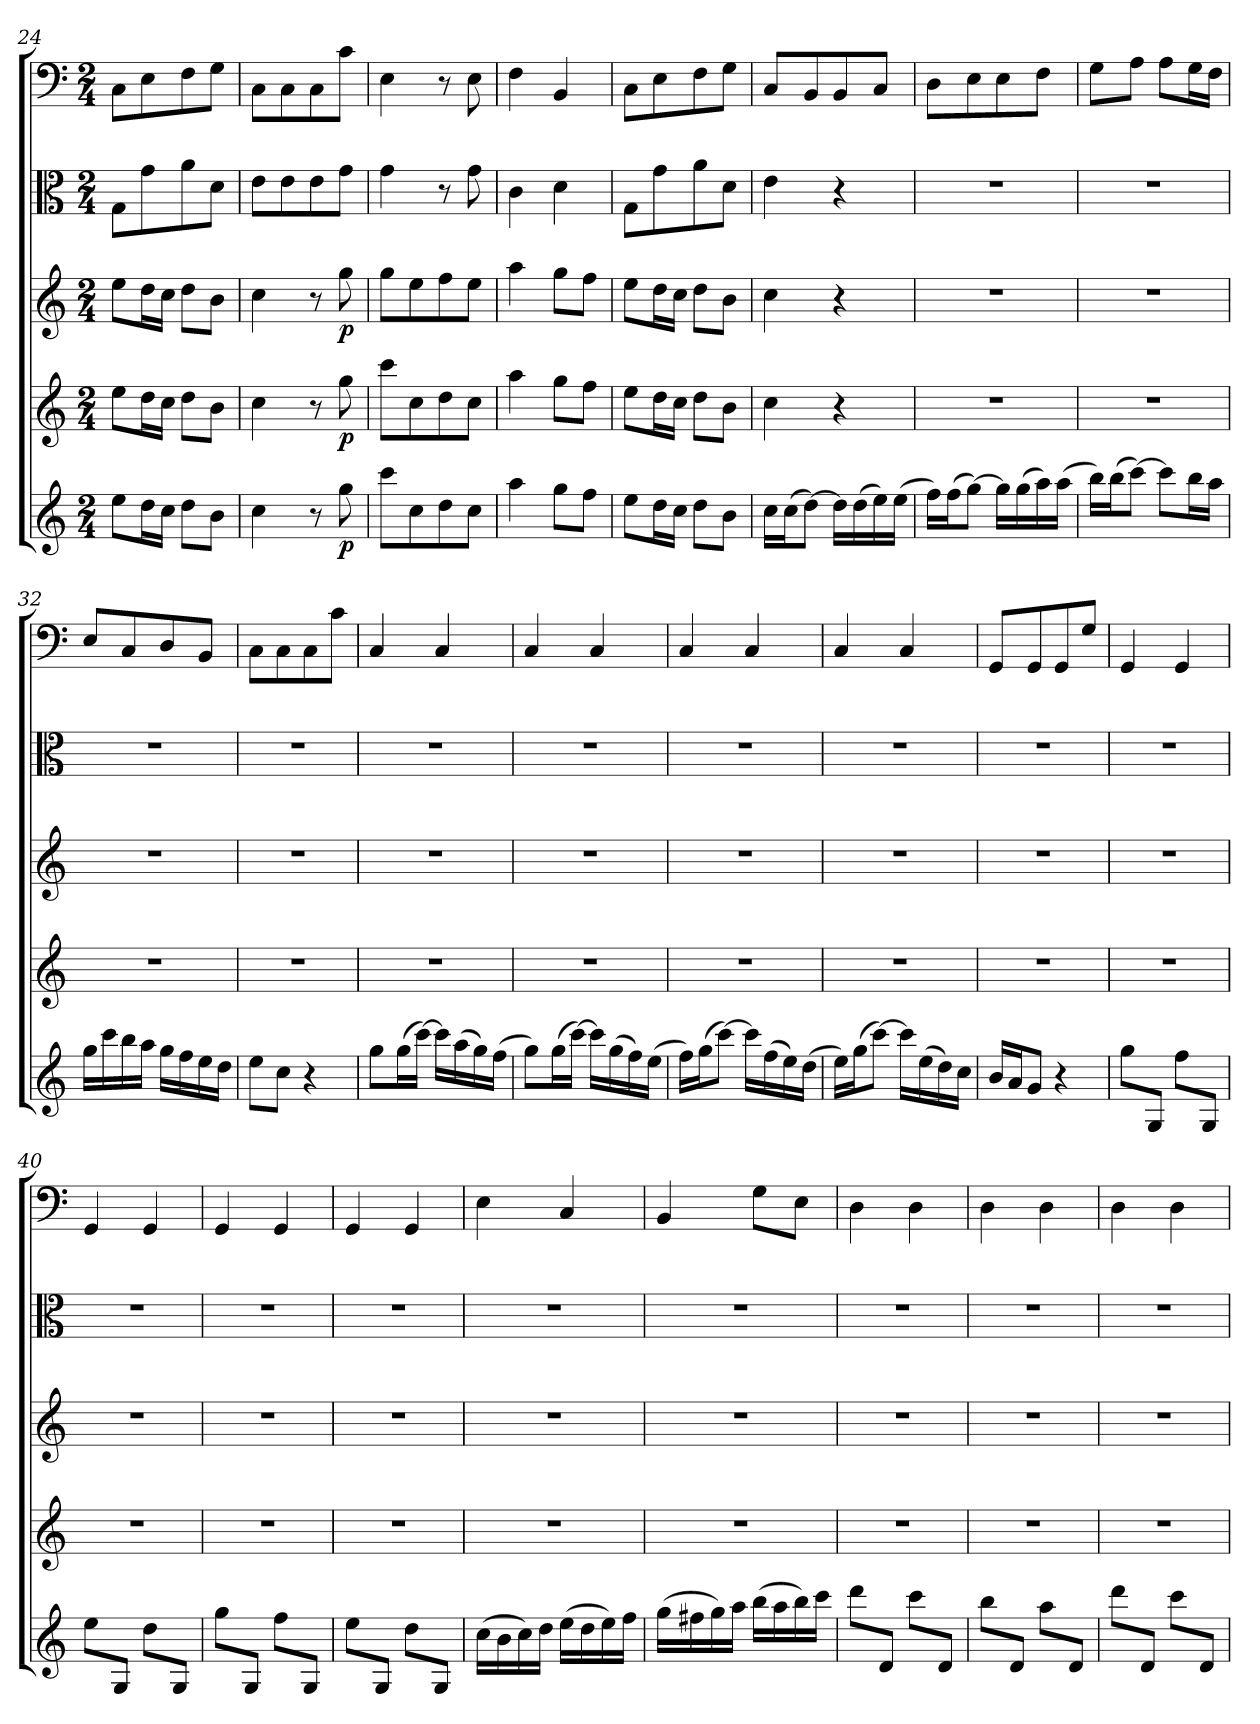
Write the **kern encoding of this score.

**kern	**dynam	**kern	**dynam	**kern	**dynam	**kern	**kern
*part5	*part5	*part4	*part4	*part3	*part3	*part2	*part1
*staff5	*staff5	*staff4	*staff4	*staff3	*staff3	*staff2	*staff1
*clefG2	*	*clefG2	*	*clefG2	*	*clefC3	*clefF4
*k[]	*	*k[]	*	*k[]	*	*k[]	*k[]
*C:	*	*C:	*	*C:	*	*C:	*C:
*M2/4	*	*M2/4	*	*M2/4	*	*M2/4	*M2/4
=24	=24	=24	=24	=24	=24	=24	=24
8ee\L	.	8ee\L	.	8ee\L	.	8G\L	8C\L
16dd\L	.	16dd\L	.	16dd\L	.	8g\	8E\
16cc\JJ	.	16cc\JJ	.	16cc\JJ	.	.	.
8dd\L	.	8dd\L	.	8dd\L	.	8a\	8F\
8b\J	.	8b\J	.	8b\J	.	8d\J	8G\J
=25	=25	=25	=25	=25	=25	=25	=25
4cc\	.	4cc\	.	4cc\	.	8e\L	8C\L
.	.	.	.	.	.	8e\	8C\
8r	.	8r	.	8r	.	8e\	8C\
8gg\	p	8gg\	p	8gg\	p	8g\J	8c\J
=26	=26	=26	=26	=26	=26	=26	=26
8ccc\L	.	8ccc\L	.	8gg\L	.	4g\	4E\
8cc\	.	8cc\	.	8ee\	.	.	.
8dd\	.	8dd\	.	8ff\	.	8r	8r
8cc\J	.	8cc\J	.	8ee\J	.	8g\	8E\
=27	=27	=27	=27	=27	=27	=27	=27
4aa\	.	4aa\	.	4aa\	.	4c\	4F\
8gg\L	.	8gg\L	.	8gg\L	.	4d\	4BB/
8ff\J	.	8ff\J	.	8ff\J	.	.	.
=28	=28	=28	=28	=28	=28	=28	=28
8ee\L	.	8ee\L	.	8ee\L	.	8G\L	8C\L
16dd\L	.	16dd\L	.	16dd\L	.	8g\	8E\
16cc\JJ	.	16cc\JJ	.	16cc\JJ	.	.	.
8dd\L	.	8dd\L	.	8dd\L	.	8a\	8F\
8b\J	.	8b\J	.	8b\J	.	8d\J	8G\J
=29	=29	=29	=29	=29	=29	=29	=29
16cc\LL	.	4cc\	.	4cc\	.	4e\	8C/L
(16cc\J	.	.	.	.	.	.	.
[8dd\J)	.	.	.	.	.	.	8BB/
16dd\LL]	.	4r	.	4r	.	4r	8BB/
(16dd\	.	.	.	.	.	.	.
16ee\)	.	.	.	.	.	.	8C/J
(16ee\JJ	.	.	.	.	.	.	.
=30	=30	=30	=30	=30	=30	=30	=30
16ff\LL)	.	2r	.	2r	.	2r	8D\L
(16ff\J	.	.	.	.	.	.	.
[8gg\J)	.	.	.	.	.	.	8E\
16gg\LL]	.	.	.	.	.	.	8E\
(16gg\	.	.	.	.	.	.	.
16aa\)	.	.	.	.	.	.	8F\J
(16aa\JJ	.	.	.	.	.	.	.
=31	=31	=31	=31	=31	=31	=31	=31
16bb\LL)	.	2r	.	2r	.	2r	8G\L
(16bb\J	.	.	.	.	.	.	.
[8ccc\J)	.	.	.	.	.	.	8A\J
8ccc\L]	.	.	.	.	.	.	8A\L
16bb\L	.	.	.	.	.	.	16G\L
16aa\JJ	.	.	.	.	.	.	16F\JJ
=32	=32	=32	=32	=32	=32	=32	=32
16gg\LL	.	2r	.	2r	.	2r	8E/L
16ccc\	.	.	.	.	.	.	.
16bb\	.	.	.	.	.	.	8C/
16aa\JJ	.	.	.	.	.	.	.
16gg\LL	.	.	.	.	.	.	8D/
16ff\	.	.	.	.	.	.	.
16ee\	.	.	.	.	.	.	8BB/J
16dd\JJ	.	.	.	.	.	.	.
=33	=33	=33	=33	=33	=33	=33	=33
8ee\L	.	2r	.	2r	.	2r	8C\L
8cc\J	.	.	.	.	.	.	8C\
4r	.	.	.	.	.	.	8C\
.	.	.	.	.	.	.	8c\J
=34	=34	=34	=34	=34	=34	=34	=34
8gg\L	.	2r	.	2r	.	2r	4C/
(16gg\L	.	.	.	.	.	.	.
[16ccc\JJ)	.	.	.	.	.	.	.
16ccc\LL]	.	.	.	.	.	.	4C/
(16aa\	.	.	.	.	.	.	.
16gg\)	.	.	.	.	.	.	.
(16ff\JJ	.	.	.	.	.	.	.
=35	=35	=35	=35	=35	=35	=35	=35
8gg\L)	.	2r	.	2r	.	2r	4C/
(16gg\L	.	.	.	.	.	.	.
[16ccc\JJ)	.	.	.	.	.	.	.
16ccc\LL]	.	.	.	.	.	.	4C/
(16gg\	.	.	.	.	.	.	.
16ff\)	.	.	.	.	.	.	.
(16ee\JJ	.	.	.	.	.	.	.
=36	=36	=36	=36	=36	=36	=36	=36
16ff\LL)	.	2r	.	2r	.	2r	4C/
(16gg\J	.	.	.	.	.	.	.
[8ccc\J)	.	.	.	.	.	.	.
16ccc\LL]	.	.	.	.	.	.	4C/
(16ff\	.	.	.	.	.	.	.
16ee\)	.	.	.	.	.	.	.
(16dd\JJ	.	.	.	.	.	.	.
=37	=37	=37	=37	=37	=37	=37	=37
16ee\LL)	.	2r	.	2r	.	2r	4C/
(16gg\J	.	.	.	.	.	.	.
[8ccc\J)	.	.	.	.	.	.	.
16ccc\LL]	.	.	.	.	.	.	4C/
(16ee\	.	.	.	.	.	.	.
16dd\)	.	.	.	.	.	.	.
16cc\JJ	.	.	.	.	.	.	.
=38	=38	=38	=38	=38	=38	=38	=38
16b/LL	.	2r	.	2r	.	2r	8GG/L
16a/J	.	.	.	.	.	.	.
8g/J	.	.	.	.	.	.	8GG/
4r	.	.	.	.	.	.	8GG/
.	.	.	.	.	.	.	8G/J
=39	=39	=39	=39	=39	=39	=39	=39
8gg\L	.	2r	.	2r	.	2r	4GG/
8G/J	.	.	.	.	.	.	.
8ff\L	.	.	.	.	.	.	4GG/
8G/J	.	.	.	.	.	.	.
=40	=40	=40	=40	=40	=40	=40	=40
8ee\L	.	2r	.	2r	.	2r	4GG/
8G/J	.	.	.	.	.	.	.
8dd\L	.	.	.	.	.	.	4GG/
8G/J	.	.	.	.	.	.	.
=41	=41	=41	=41	=41	=41	=41	=41
8gg\L	.	2r	.	2r	.	2r	4GG/
8G/J	.	.	.	.	.	.	.
8ff\L	.	.	.	.	.	.	4GG/
8G/J	.	.	.	.	.	.	.
=42	=42	=42	=42	=42	=42	=42	=42
8ee\L	.	2r	.	2r	.	2r	4GG/
8G/J	.	.	.	.	.	.	.
8dd\L	.	.	.	.	.	.	4GG/
8G/J	.	.	.	.	.	.	.
=43	=43	=43	=43	=43	=43	=43	=43
(16cc\LL	.	2r	.	2r	.	2r	4E\
16b\	.	.	.	.	.	.	.
16cc\)	.	.	.	.	.	.	.
16dd\JJ	.	.	.	.	.	.	.
(16ee\LL	.	.	.	.	.	.	4C/
16dd\	.	.	.	.	.	.	.
16ee\)	.	.	.	.	.	.	.
16ff\JJ	.	.	.	.	.	.	.
=44	=44	=44	=44	=44	=44	=44	=44
(16gg\LL	.	2r	.	2r	.	2r	4BB/
16ff#X\	.	.	.	.	.	.	.
16gg\)	.	.	.	.	.	.	.
16aa\JJ	.	.	.	.	.	.	.
(16bb\LL	.	.	.	.	.	.	8G\L
16aa\	.	.	.	.	.	.	.
16bb\)	.	.	.	.	.	.	8E\J
16ccc\JJ	.	.	.	.	.	.	.
=45	=45	=45	=45	=45	=45	=45	=45
8ddd\L	.	2r	.	2r	.	2r	4D\
8d/J	.	.	.	.	.	.	.
8ccc\L	.	.	.	.	.	.	4D\
8d/J	.	.	.	.	.	.	.
=46	=46	=46	=46	=46	=46	=46	=46
8bb\L	.	2r	.	2r	.	2r	4D\
8d/J	.	.	.	.	.	.	.
8aa\L	.	.	.	.	.	.	4D\
8d/J	.	.	.	.	.	.	.
=47	=47	=47	=47	=47	=47	=47	=47
8ddd\L	.	2r	.	2r	.	2r	4D\
8d/J	.	.	.	.	.	.	.
8ccc\L	.	.	.	.	.	.	4D\
8d/J	.	.	.	.	.	.	.
=	=	=	=	=	=	=	=
*-	*-	*-	*-	*-	*-	*-	*-
